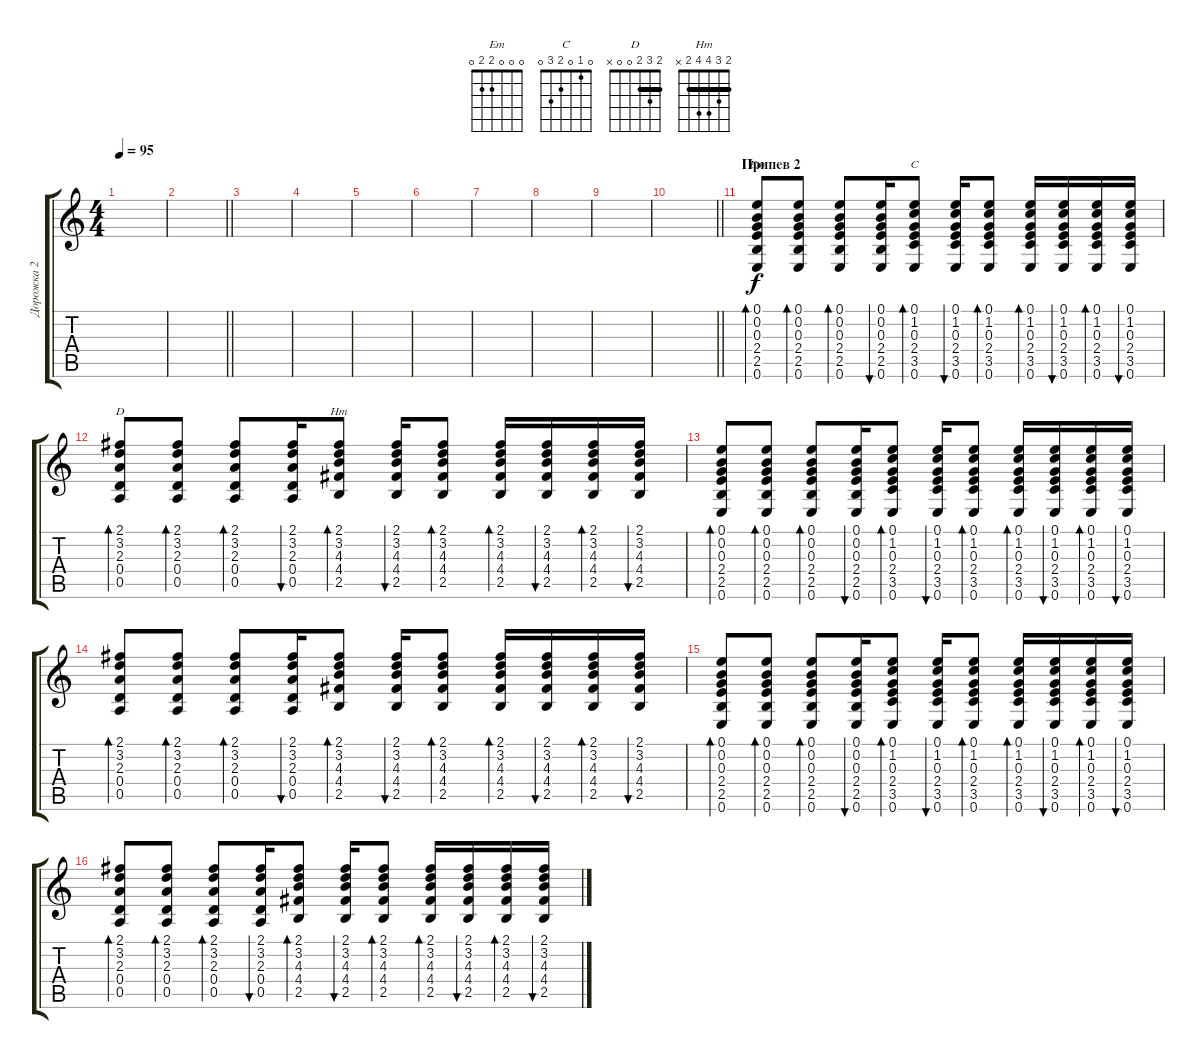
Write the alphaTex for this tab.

\track ("Дорожка 2" "Дорожка 2") {instrument acousticguitarnylon}
\staff {score tabs}
\tuning (E4 B3 G3 D3 A2 E2) {hide}
\chord ("Em" 0 0 0 2 2 0)
\chord ("C" 0 1 0 2 3 0)
\chord ("D" 2 3 2 0 0 x) {barre 2}
\chord ("Hm" 2 3 4 4 2 x) {barre 2}
\ts (4 4)
\tempo 95
\clef g2
\ks c
|
\barLineRight lightlight
|
|
|
|
|
|
|
|
\barLineRight lightlight
|
\section ("" "Припев 2")
(0.1 0.2 0.3 2.4 2.5 0.6).8{bd 60 ch "Em"} (0.1 0.2 0.3 2.4 2.5 0.6).8{bd 60} (0.1 0.2 0.3 2.4 2.5 0.6).8{bd 60} (0.1 0.2 0.3 2.4 2.5 0.6).16{bu 60} (0.1 1.2 0.3 2.4 3.5 0.6).8{bd 60 ch "C"} (0.1 1.2 0.3 2.4 3.5 0.6).16{bu 60} (0.1 1.2 0.3 2.4 3.5 0.6).8{bd 60} (0.1 1.2 0.3 2.4 3.5 0.6).16{bd 60} (0.1 1.2 0.3 2.4 3.5 0.6).16{bu 60} (0.1 1.2 0.3 2.4 3.5 0.6).16{bd 60} (0.1 1.2 0.3 2.4 3.5 0.6).16{bu 60} |
(2.1 3.2 2.3 0.4 0.5).8{bd 60 ch "D"} (2.1 3.2 2.3 0.4 0.5).8{bd 60} (2.1 3.2 2.3 0.4 0.5).8{bd 60} (2.1 3.2 2.3 0.4 0.5).16{bu 60} (2.1 3.2 4.3 4.4 2.5).8{bd 60 ch "Hm"} (2.1 3.2 4.3 4.4 2.5).16{bu 60} (2.1 3.2 4.3 4.4 2.5).8{bd 60} (2.1 3.2 4.3 4.4 2.5).16{bd 60} (2.1 3.2 4.3 4.4 2.5).16{bu 60} (2.1 3.2 4.3 4.4 2.5).16{bd 60} (2.1 3.2 4.3 4.4 2.5).16{bu 60} |
(0.1 0.2 0.3 2.4 2.5 0.6).8{bd 60} (0.1 0.2 0.3 2.4 2.5 0.6).8{bd 60} (0.1 0.2 0.3 2.4 2.5 0.6).8{bd 60} (0.1 0.2 0.3 2.4 2.5 0.6).16{bu 60} (0.1 1.2 0.3 2.4 3.5 0.6).8{bd 60} (0.1 1.2 0.3 2.4 3.5 0.6).16{bu 60} (0.1 1.2 0.3 2.4 3.5 0.6).8{bd 60} (0.1 1.2 0.3 2.4 3.5 0.6).16{bd 60} (0.1 1.2 0.3 2.4 3.5 0.6).16{bu 60} (0.1 1.2 0.3 2.4 3.5 0.6).16{bd 60} (0.1 1.2 0.3 2.4 3.5 0.6).16{bu 60} |
(2.1 3.2 2.3 0.4 0.5).8{bd 60} (2.1 3.2 2.3 0.4 0.5).8{bd 60} (2.1 3.2 2.3 0.4 0.5).8{bd 60} (2.1 3.2 2.3 0.4 0.5).16{bu 60} (2.1 3.2 4.3 4.4 2.5).8{bd 60} (2.1 3.2 4.3 4.4 2.5).16{bu 60} (2.1 3.2 4.3 4.4 2.5).8{bd 60} (2.1 3.2 4.3 4.4 2.5).16{bd 60} (2.1 3.2 4.3 4.4 2.5).16{bu 60} (2.1 3.2 4.3 4.4 2.5).16{bd 60} (2.1 3.2 4.3 4.4 2.5).16{bu 60} |
(0.1 0.2 0.3 2.4 2.5 0.6).8{bd 60} (0.1 0.2 0.3 2.4 2.5 0.6).8{bd 60} (0.1 0.2 0.3 2.4 2.5 0.6).8{bd 60} (0.1 0.2 0.3 2.4 2.5 0.6).16{bu 60} (0.1 1.2 0.3 2.4 3.5 0.6).8{bd 60} (0.1 1.2 0.3 2.4 3.5 0.6).16{bu 60} (0.1 1.2 0.3 2.4 3.5 0.6).8{bd 60} (0.1 1.2 0.3 2.4 3.5 0.6).16{bd 60} (0.1 1.2 0.3 2.4 3.5 0.6).16{bu 60} (0.1 1.2 0.3 2.4 3.5 0.6).16{bd 60} (0.1 1.2 0.3 2.4 3.5 0.6).16{bu 60} |
(2.1 3.2 2.3 0.4 0.5).8{bd 60} (2.1 3.2 2.3 0.4 0.5).8{bd 60} (2.1 3.2 2.3 0.4 0.5).8{bd 60} (2.1 3.2 2.3 0.4 0.5).16{bu 60} (2.1 3.2 4.3 4.4 2.5).8{bd 60} (2.1 3.2 4.3 4.4 2.5).16{bu 60} (2.1 3.2 4.3 4.4 2.5).8{bd 60} (2.1 3.2 4.3 4.4 2.5).16{bd 60} (2.1 3.2 4.3 4.4 2.5).16{bu 60} (2.1 3.2 4.3 4.4 2.5).16{bd 60} (2.1 3.2 4.3 4.4 2.5).16{bu 60}
